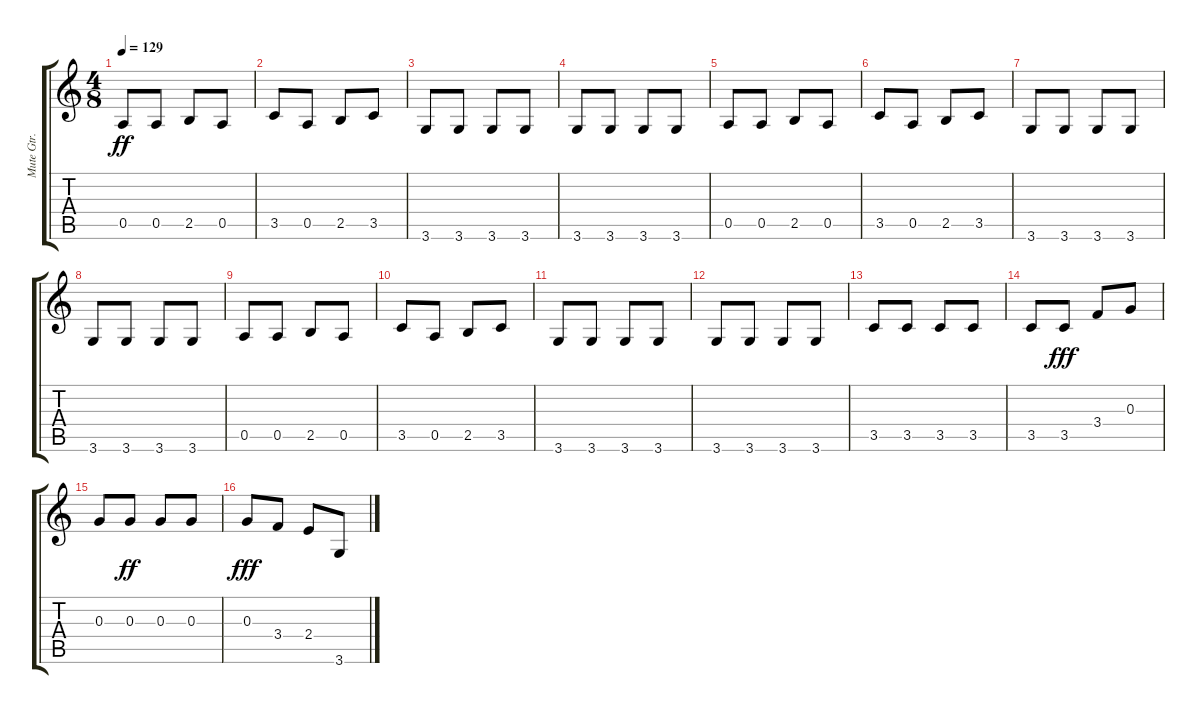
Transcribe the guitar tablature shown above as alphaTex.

\track ("Mute Gtr." "Mute Gtr.") {instrument electricguitarmuted}
\staff {score tabs}
\tuning (E4 B3 G3 D3 A2 E2) {hide}
\ts (4 8)
\tempo 129
\clef g2
\ks c
0.5.8{dy ff} 0.5.8 2.5.8 0.5.8 |
3.5.8 0.5.8 2.5.8 3.5.8 |
3.6.8 3.6.8 3.6.8 3.6.8 |
3.6.8 3.6.8 3.6.8 3.6.8 |
0.5.8 0.5.8 2.5.8 0.5.8 |
3.5.8 0.5.8 2.5.8 3.5.8 |
3.6.8 3.6.8 3.6.8 3.6.8 |
3.6.8 3.6.8 3.6.8 3.6.8 |
0.5.8 0.5.8 2.5.8 0.5.8 |
3.5.8 0.5.8 2.5.8 3.5.8 |
3.6.8 3.6.8 3.6.8 3.6.8 |
3.6.8 3.6.8 3.6.8 3.6.8 |
3.5.8 3.5.8 3.5.8 3.5.8 |
3.5.8 3.5.8{dy fff} 3.4.8 0.3.8 |
0.3.8 0.3.8{dy ff} 0.3.8 0.3.8 |
0.3.8{dy fff} 3.4.8 2.4.8 3.6.8
